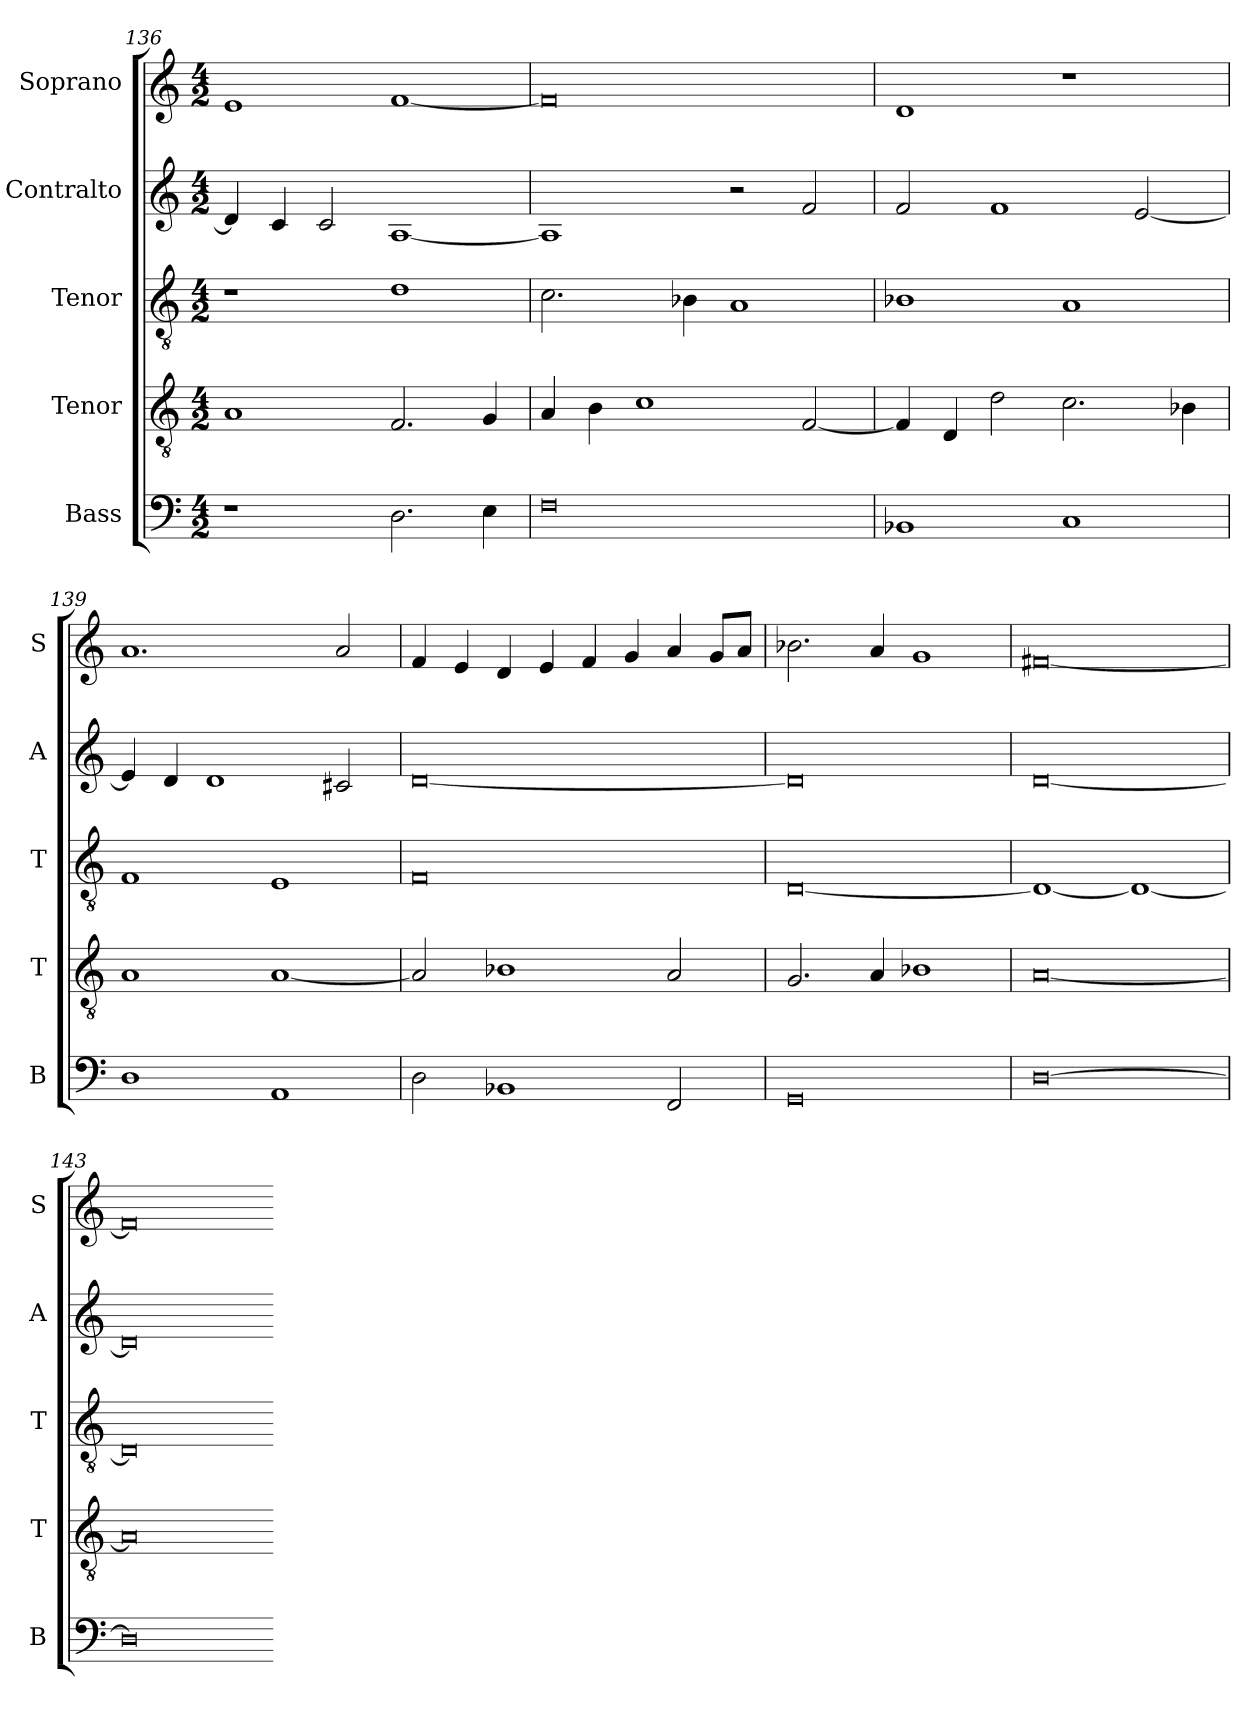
**kern	**kern	**kern	**kern	**kern
*part5	*part4	*part3	*part2	*part1
*staff5	*staff4	*staff3	*staff2	*staff1
*I"Bass	*I"Tenor	*I"Tenor	*I"Contralto	*I"Soprano
*I'B	*I'T	*I'T	*I'A	*I'S
*clefF4	*clefGv2	*clefGv2	*clefG2	*clefG2
*k[]	*k[]	*k[]	*k[]	*k[]
*D:dor	*D:dor	*D:dor	*D:dor	*D:dor
*M4/2	*M4/2	*M4/2	*M4/2	*M4/2
=136	=136	=136	=136	=136
1r	1A	1r	4d]	1e
.	.	.	4c	.
.	.	.	2c	.
2.D	2.F	1d	[1A	[1f
4E	4G	.	.	.
=137	=137	=137	=137	=137
0F	4A	2.c	1A]	0f]
.	4B	.	.	.
.	1c	.	.	.
.	.	4B-X	.	.
.	.	1A	2r	.
.	[2F	.	2f	.
=138	=138	=138	=138	=138
1BB-X	4F]	1B-X	2f	1d
.	4D	.	.	.
.	2d	.	1f	.
1C	2.c	1A	.	1r
.	.	.	[2e	.
.	4B-X	.	.	.
=139	=139	=139	=139	=139
1D	1A	1F	4e]	1.a
.	.	.	4d	.
.	.	.	1d	.
1AA	[1A	1E	.	.
.	.	.	2c#X	2a
=140	=140	=140	=140	=140
2D	2A]	0F	[0d	4f
.	.	.	.	4e
1BB-X	1B-X	.	.	4d
.	.	.	.	4e
.	.	.	.	4f
.	.	.	.	4g
2FF	2A	.	.	4a
.	.	.	.	8g/L
.	.	.	.	8a/J
=141	=141	=141	=141	=141
0GG	2.G	[0D	0d]	2.b-X
.	4A	.	.	4a
.	1B-X	.	.	1g
=142	=142	=142	=142	=142
[0D	[0A	1D_	[0d	[0f#X
.	.	1D_	.	.
=143	=143	=143	=143	=143
0D]	0A]	0D]	0d]	0f#]
=-	=-	=-	=-	=-
*-	*-	*-	*-	*-
